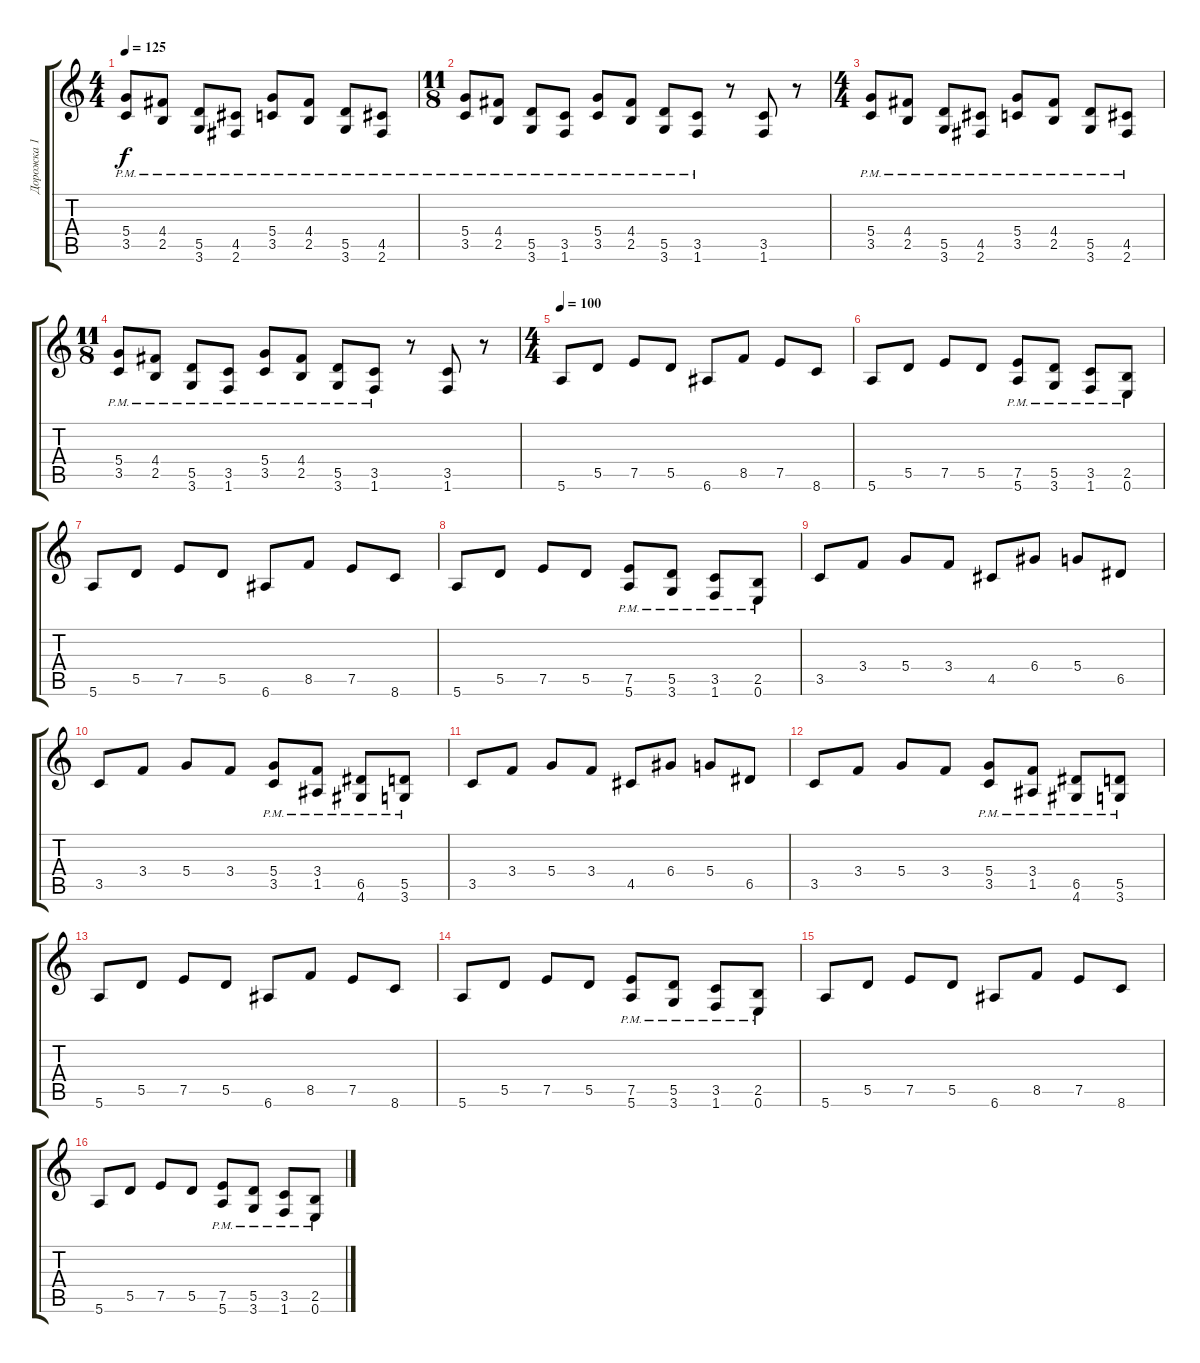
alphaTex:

\track ("Дорожка 1" "Дорожка 1") {instrument distortionguitar}
\staff {score tabs}
\tuning (E4 B3 G3 D3 A2 E2) {hide}
\ts (4 4)
\tempo 125
\clef g2
\ks c
(5.4{pm} 3.5{pm}).8{dy f} (4.4{pm} 2.5{pm}).8 (5.5{pm} 3.6{pm}).8 (4.5{pm} 2.6{pm}).8 (5.4{pm} 3.5{pm}).8 (4.4{pm} 2.5{pm}).8 (5.5{pm} 3.6{pm}).8 (4.5{pm} 2.6{pm}).8 |
\ts (11 8)
(5.4{pm} 3.5{pm}).8 (4.4{pm} 2.5{pm}).8 (5.5{pm} 3.6{pm}).8 (3.5{pm} 1.6{pm}).8 (5.4{pm} 3.5{pm}).8 (4.4{pm} 2.5{pm}).8 (5.5{pm} 3.6{pm}).8 (3.5{pm} 1.6{pm}).8 r.8 (3.5 1.6).8 r.8 |
\ts (4 4)
(5.4{pm} 3.5{pm}).8 (4.4{pm} 2.5{pm}).8 (5.5{pm} 3.6{pm}).8 (4.5{pm} 2.6{pm}).8 (5.4{pm} 3.5{pm}).8 (4.4{pm} 2.5{pm}).8 (5.5{pm} 3.6{pm}).8 (4.5{pm} 2.6{pm}).8 |
\ts (11 8)
(5.4{pm} 3.5{pm}).8 (4.4{pm} 2.5{pm}).8 (5.5{pm} 3.6{pm}).8 (3.5{pm} 1.6{pm}).8 (5.4{pm} 3.5{pm}).8 (4.4{pm} 2.5{pm}).8 (5.5{pm} 3.6{pm}).8 (3.5{pm} 1.6{pm}).8 r.8 (3.5 1.6).8 r.8 |
\ts (4 4)
\tempo 100
5.6.8 5.5.8 7.5.8 5.5.8 6.6.8 8.5.8 7.5.8 8.6.8 |
5.6.8 5.5.8 7.5.8 5.5.8 (7.5{pm} 5.6{pm}).8 (5.5{pm} 3.6{pm}).8 (3.5{pm} 1.6{pm}).8 (2.5{pm} 0.6{pm}).8 |
5.6.8 5.5.8 7.5.8 5.5.8 6.6.8 8.5.8 7.5.8 8.6.8 |
5.6.8 5.5.8 7.5.8 5.5.8 (7.5{pm} 5.6{pm}).8 (5.5{pm} 3.6{pm}).8 (3.5{pm} 1.6{pm}).8 (2.5{pm} 0.6{pm}).8 |
3.5.8 3.4.8 5.4.8 3.4.8 4.5.8 6.4.8 5.4.8 6.5.8 |
3.5.8 3.4.8 5.4.8 3.4.8 (5.4{pm} 3.5{pm}).8 (3.4{pm} 1.5{pm}).8 (6.5{pm} 4.6{pm}).8 (5.5{pm} 3.6{pm}).8 |
3.5.8 3.4.8 5.4.8 3.4.8 4.5.8 6.4.8 5.4.8 6.5.8 |
3.5.8 3.4.8 5.4.8 3.4.8 (5.4{pm} 3.5{pm}).8 (3.4{pm} 1.5{pm}).8 (6.5{pm} 4.6{pm}).8 (5.5{pm} 3.6{pm}).8 |
5.6.8 5.5.8 7.5.8 5.5.8 6.6.8 8.5.8 7.5.8 8.6.8 |
5.6.8 5.5.8 7.5.8 5.5.8 (7.5{pm} 5.6{pm}).8 (5.5{pm} 3.6{pm}).8 (3.5{pm} 1.6{pm}).8 (2.5{pm} 0.6{pm}).8 |
5.6.8 5.5.8 7.5.8 5.5.8 6.6.8 8.5.8 7.5.8 8.6.8 |
5.6.8 5.5.8 7.5.8 5.5.8 (7.5{pm} 5.6{pm}).8 (5.5{pm} 3.6{pm}).8 (3.5{pm} 1.6{pm}).8 (2.5{pm} 0.6{pm}).8
